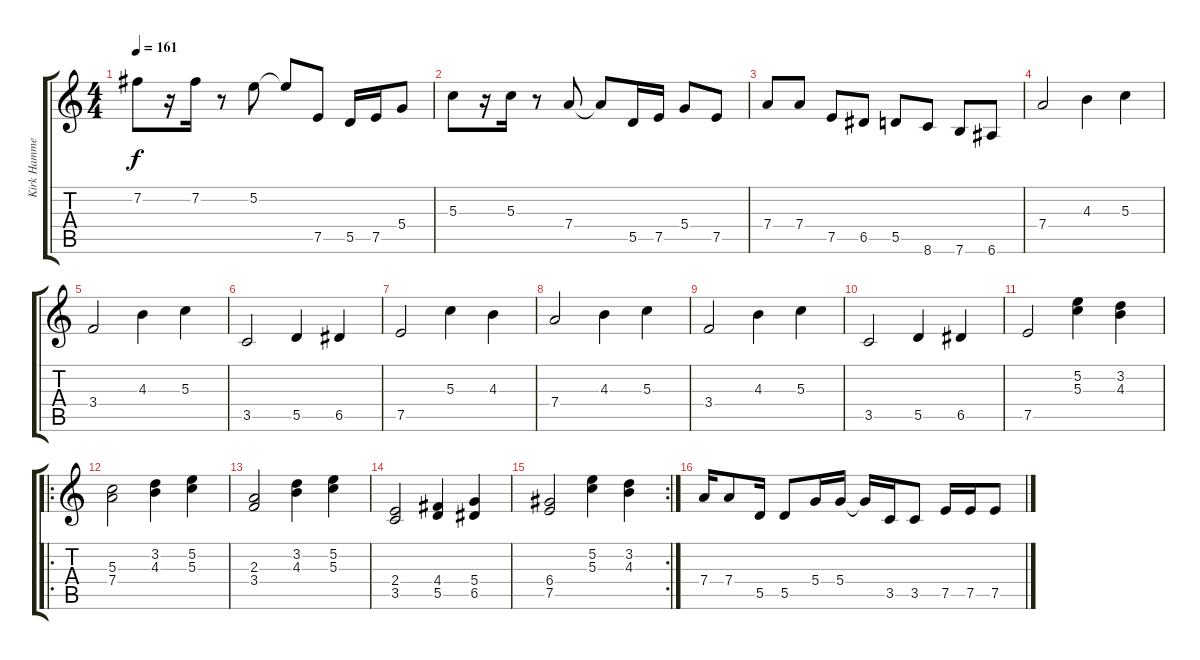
\track ("Kirk Hammet (Ov. Gtr)" "Kirk Hamme") {instrument distortionguitar}
\staff {score tabs}
\tuning (E4 B3 G3 D3 A2 E2) {hide}
\ts (4 4)
\tempo 161
\clef g2
\ks c
7.2.8{dy f} r.16 7.2.16 r.8 5.2.8 5.2{t}.8 7.5.8 5.5.16 7.5.16 5.4.8 |
5.3.8 r.16 5.3.16 r.8 7.4.8 7.4{t}.8 5.5.16 7.5.16 5.4.8 7.5.8 |
7.4.8 7.4.8 7.5.8 6.5.8 5.5.8 8.6.8 7.6.8 6.6.8 |
7.4.2 4.3.4 5.3.4 |
3.4.2 4.3.4 5.3.4 |
3.5.2 5.5.4 6.5.4 |
7.5.2 5.3.4 4.3.4 |
7.4.2 4.3.4 5.3.4 |
3.4.2 4.3.4 5.3.4 |
3.5.2 5.5.4 6.5.4 |
7.5.2 (5.2 5.3).4 (3.2 4.3).4 |
\ro
(5.3 7.4).2 (3.2 4.3).4 (5.2 5.3).4 |
(2.3 3.4).2 (3.2 4.3).4 (5.2 5.3).4 |
(2.4 3.5).2 (4.4 5.5).4 (5.4 6.5).4 |
\rc 2
(6.4 7.5).2 (5.2 5.3).4 (3.2 4.3).4 |
7.4.16 7.4.8 5.5.16 5.5.8 5.4.16 5.4.16 5.4{t}.16 3.5.16 3.5.8 7.5.16 7.5.16 7.5.8
